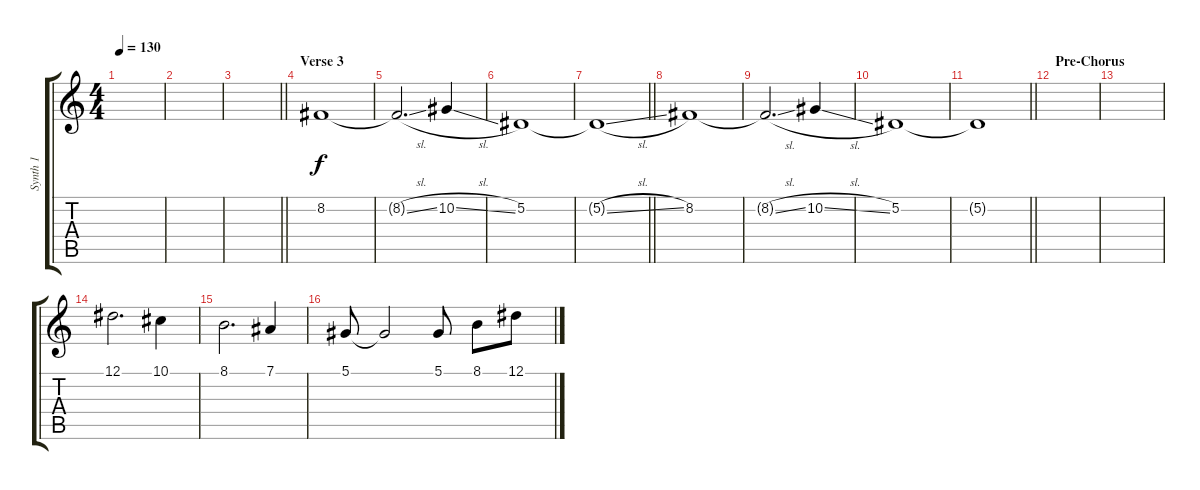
\track ("Synth 1" "Synth 1") {instrument pad2warm}
\staff {score tabs}
\tuning (Eb4 Bb3 Gb3 Db3 Ab2 Eb2) {hide}
\ts (4 4)
\tempo 130
\clef g2
\ks c
|
|
\barLineRight lightlight
|
\section ("" "Verse 3")
8.2.1 |
8.2{sl t}.2{d} 10.2{sl}.4 |
5.2.1 |
\barLineRight lightlight
5.2{sl t}.1 |
8.2.1 |
8.2{sl t}.2{d} 10.2{sl}.4 |
5.2.1 |
\barLineRight lightlight
5.2{t}.1 |
\section ("" "Pre-Chorus")
|
|
12.1.2{d} 10.1.4 |
8.1.2{d} 7.1.4 |
5.1.8 5.1{t}.2 5.1.8 8.1.8 12.1.8
